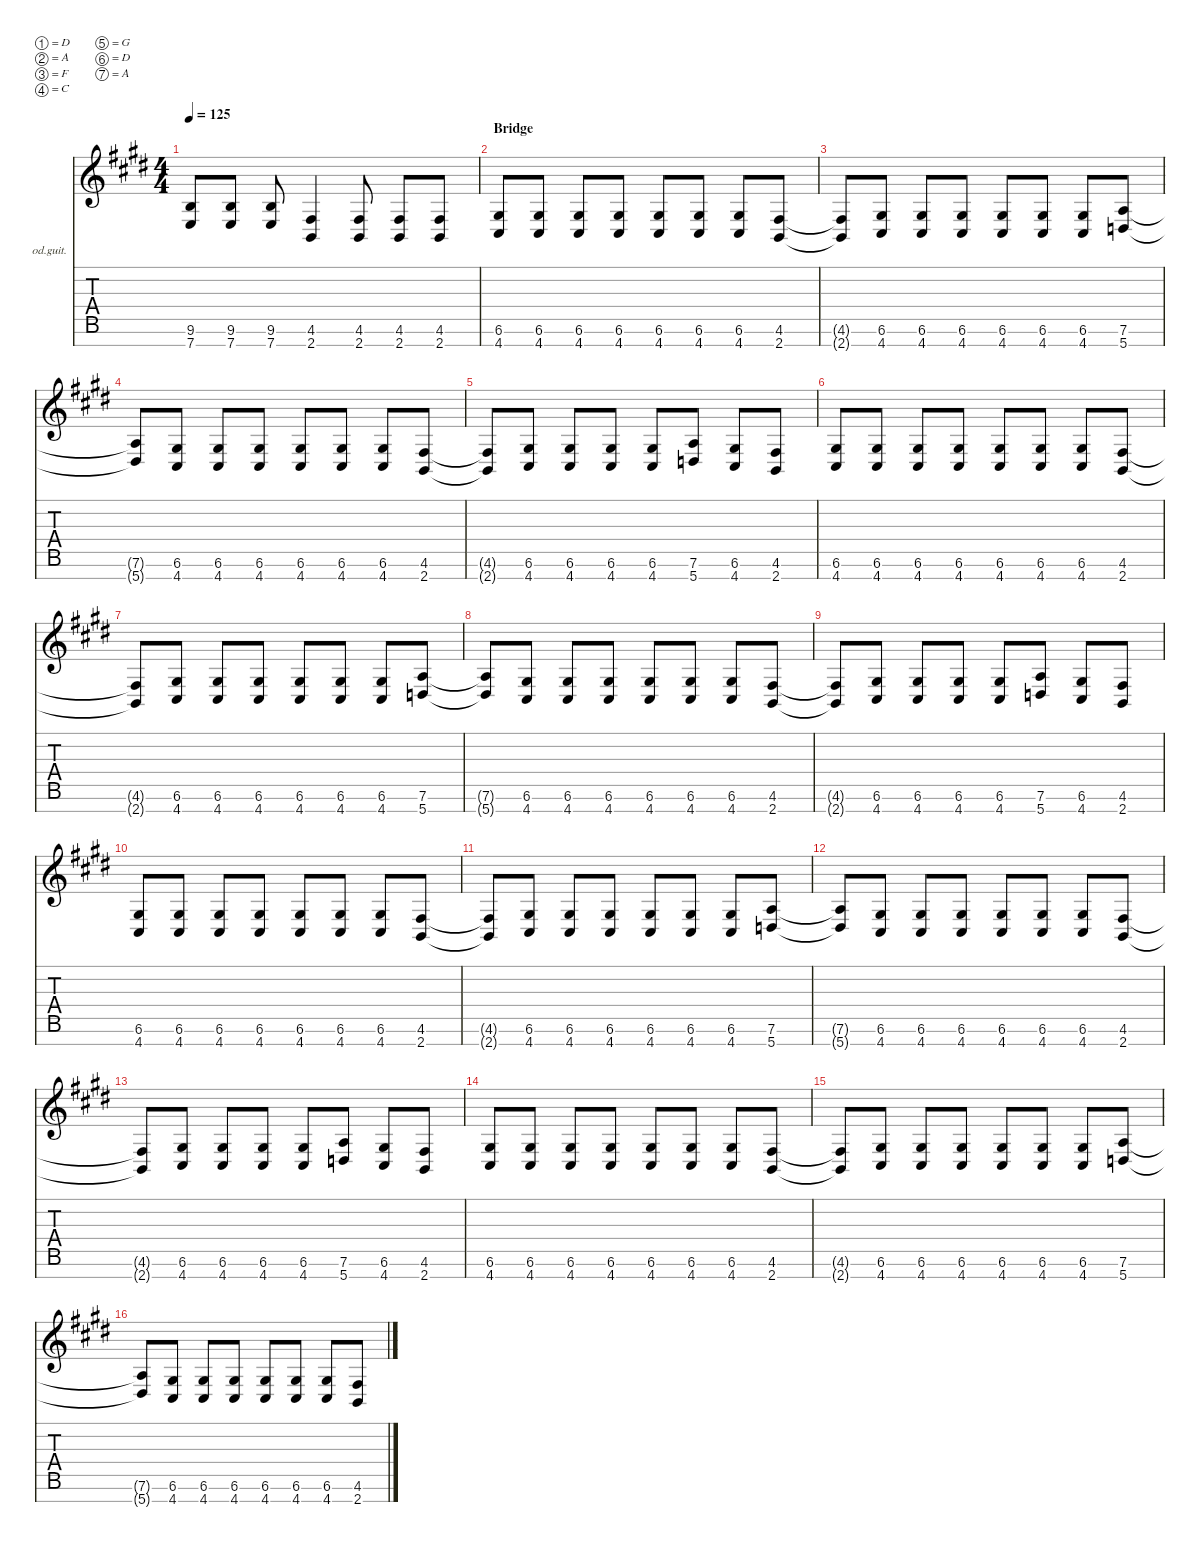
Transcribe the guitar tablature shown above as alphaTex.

\defaultSystemsLayout 4
\hideDynamics
\bracketExtendMode nobrackets
\firstSystemTrackNameOrientation horizontal
\otherSystemsTrackNameOrientation horizontal
\track ("7str" "od.guit.") {defaultSystemsLayout 4 solo instrument overdrivenguitar}
\staff {score tabs}
\tuning (D4 A3 F3 C3 G2 D2 A1)
\ts (4 4)
\scale
1.22298
\tempo 125
\accidentals auto
\clef g2
\ottava regular
\simile none
\scale
1.22298
\ks c#minor
(9.6{t acc forcenatural} 7.7{t acc forcenatural}).8{dy mf beam Up} (9.6{acc forcenatural} 7.7{acc forcenatural}).8{beam Up} (9.6{acc forcenatural} 7.7{acc forcenatural}).8{beam Up} (4.6{acc #} 2.7{acc forcenatural}).4{beam Up} (4.6{acc #} 2.7{acc forcenatural}).8{beam Up} (4.6{acc #} 2.7{acc forcenatural}).8{beam Up} (4.6{acc #} 2.7{acc forcenatural}).8{beam Up} |
\section ("" "Bridge")
\scale
0.925674
\scale
0.925674 (6.6{acc #} 4.7{acc #}).8{beam Up} (6.6{acc #} 4.7{acc #}).8{beam Up} (6.6{acc #} 4.7{acc #}).8{beam Up} (6.6{acc #} 4.7{acc #}).8{beam Up} (6.6{acc #} 4.7{acc #}).8{beam Up} (6.6{acc #} 4.7{acc #}).8{beam Up} (6.6{acc #} 4.7{acc #}).8{beam Up} (4.6{acc #} 2.7{acc forcenatural}).8{beam Up} |
\scale
0.925674
\scale
0.925674 (4.6{t acc #} 2.7{t acc forcenatural}).8{beam Up} (6.6{acc #} 4.7{acc #}).8{beam Up} (6.6{acc #} 4.7{acc #}).8{beam Up} (6.6{acc #} 4.7{acc #}).8{beam Up} (6.6{acc #} 4.7{acc #}).8{beam Up} (6.6{acc #} 4.7{acc #}).8{beam Up} (6.6{acc #} 4.7{acc #}).8{beam Up} (7.6{acc forcenatural} 5.7{acc forcenatural}).8{beam Up} |
\scale
0.925674
\scale
0.925674 (7.6{t acc forcenatural} 5.7{t acc forcenatural}).8{beam Up} (6.6{acc #} 4.7{acc #}).8{beam Up} (6.6{acc #} 4.7{acc #}).8{beam Up} (6.6{acc #} 4.7{acc #}).8{beam Up} (6.6{acc #} 4.7{acc #}).8{beam Up} (6.6{acc #} 4.7{acc #}).8{beam Up} (6.6{acc #} 4.7{acc #}).8{beam Up} (4.6{acc #} 2.7{acc forcenatural}).8{beam Up} |
\scale
1.20972
\scale
1.20972 (4.6{t acc #} 2.7{t acc forcenatural}).8{beam Up} (6.6{acc #} 4.7{acc #}).8{beam Up} (6.6{acc #} 4.7{acc #}).8{beam Up} (6.6{acc #} 4.7{acc #}).8{beam Up} (6.6{acc #} 4.7{acc #}).8{beam Up} (7.6{acc forcenatural} 5.7{acc forcenatural}).8{beam Up} (6.6{acc #} 4.7{acc #}).8{beam Up} (4.6{acc #} 2.7{acc forcenatural}).8{beam Up} |
\scale
0.930095
\scale
0.930095 (6.6{acc #} 4.7{acc #}).8{beam Up} (6.6{acc #} 4.7{acc #}).8{beam Up} (6.6{acc #} 4.7{acc #}).8{beam Up} (6.6{acc #} 4.7{acc #}).8{beam Up} (6.6{acc #} 4.7{acc #}).8{beam Up} (6.6{acc #} 4.7{acc #}).8{beam Up} (6.6{acc #} 4.7{acc #}).8{beam Up} (4.6{acc #} 2.7{acc forcenatural}).8{beam Up} |
\scale
0.930095
\scale
0.930095 (4.6{t acc #} 2.7{t acc forcenatural}).8{beam Up} (6.6{acc #} 4.7{acc #}).8{beam Up} (6.6{acc #} 4.7{acc #}).8{beam Up} (6.6{acc #} 4.7{acc #}).8{beam Up} (6.6{acc #} 4.7{acc #}).8{beam Up} (6.6{acc #} 4.7{acc #}).8{beam Up} (6.6{acc #} 4.7{acc #}).8{beam Up} (7.6{acc forcenatural} 5.7{acc forcenatural}).8{beam Up} |
\scale
0.930095
\scale
0.930095 (7.6{t acc forcenatural} 5.7{t acc forcenatural}).8{beam Up} (6.6{acc #} 4.7{acc #}).8{beam Up} (6.6{acc #} 4.7{acc #}).8{beam Up} (6.6{acc #} 4.7{acc #}).8{beam Up} (6.6{acc #} 4.7{acc #}).8{beam Up} (6.6{acc #} 4.7{acc #}).8{beam Up} (6.6{acc #} 4.7{acc #}).8{beam Up} (4.6{acc #} 2.7{acc forcenatural}).8{beam Up} |
\scale
1.20972
\scale
1.20972 (4.6{t acc #} 2.7{t acc forcenatural}).8{beam Up} (6.6{acc #} 4.7{acc #}).8{beam Up} (6.6{acc #} 4.7{acc #}).8{beam Up} (6.6{acc #} 4.7{acc #}).8{beam Up} (6.6{acc #} 4.7{acc #}).8{beam Up} (7.6{acc forcenatural} 5.7{acc forcenatural}).8{beam Up} (6.6{acc #} 4.7{acc #}).8{beam Up} (4.6{acc #} 2.7{acc forcenatural}).8{beam Up} |
\scale
0.930095
\scale
0.930095 (6.6{acc #} 4.7{acc #}).8{beam Up} (6.6{acc #} 4.7{acc #}).8{beam Up} (6.6{acc #} 4.7{acc #}).8{beam Up} (6.6{acc #} 4.7{acc #}).8{beam Up} (6.6{acc #} 4.7{acc #}).8{beam Up} (6.6{acc #} 4.7{acc #}).8{beam Up} (6.6{acc #} 4.7{acc #}).8{beam Up} (4.6{acc #} 2.7{acc forcenatural}).8{beam Up} |
\scale
0.930095
\scale
0.930095 (4.6{t acc #} 2.7{t acc forcenatural}).8{beam Up} (6.6{acc #} 4.7{acc #}).8{beam Up} (6.6{acc #} 4.7{acc #}).8{beam Up} (6.6{acc #} 4.7{acc #}).8{beam Up} (6.6{acc #} 4.7{acc #}).8{beam Up} (6.6{acc #} 4.7{acc #}).8{beam Up} (6.6{acc #} 4.7{acc #}).8{beam Up} (7.6{acc forcenatural} 5.7{acc forcenatural}).8{beam Up} |
\scale
0.930095
\scale
0.930095 (7.6{t acc forcenatural} 5.7{t acc forcenatural}).8{beam Up} (6.6{acc #} 4.7{acc #}).8{beam Up} (6.6{acc #} 4.7{acc #}).8{beam Up} (6.6{acc #} 4.7{acc #}).8{beam Up} (6.6{acc #} 4.7{acc #}).8{beam Up} (6.6{acc #} 4.7{acc #}).8{beam Up} (6.6{acc #} 4.7{acc #}).8{beam Up} (4.6{acc #} 2.7{acc forcenatural}).8{beam Up} |
\scale
1.20972
\scale
1.20972 (4.6{t acc #} 2.7{t acc forcenatural}).8{beam Up} (6.6{acc #} 4.7{acc #}).8{beam Up} (6.6{acc #} 4.7{acc #}).8{beam Up} (6.6{acc #} 4.7{acc #}).8{beam Up} (6.6{acc #} 4.7{acc #}).8{beam Up} (7.6{acc forcenatural} 5.7{acc forcenatural}).8{beam Up} (6.6{acc #} 4.7{acc #}).8{beam Up} (4.6{acc #} 2.7{acc forcenatural}).8{beam Up} |
\scale
0.930095
\scale
0.930095 (6.6{acc #} 4.7{acc #}).8{beam Up} (6.6{acc #} 4.7{acc #}).8{beam Up} (6.6{acc #} 4.7{acc #}).8{beam Up} (6.6{acc #} 4.7{acc #}).8{beam Up} (6.6{acc #} 4.7{acc #}).8{beam Up} (6.6{acc #} 4.7{acc #}).8{beam Up} (6.6{acc #} 4.7{acc #}).8{beam Up} (4.6{acc #} 2.7{acc forcenatural}).8{beam Up} |
\scale
0.930095
\scale
0.930095 (4.6{t acc #} 2.7{t acc forcenatural}).8{beam Up} (6.6{acc #} 4.7{acc #}).8{beam Up} (6.6{acc #} 4.7{acc #}).8{beam Up} (6.6{acc #} 4.7{acc #}).8{beam Up} (6.6{acc #} 4.7{acc #}).8{beam Up} (6.6{acc #} 4.7{acc #}).8{beam Up} (6.6{acc #} 4.7{acc #}).8{beam Up} (7.6{acc forcenatural} 5.7{acc forcenatural}).8{beam Up} |
\scale
0.930095
\scale
0.930095 (7.6{t acc forcenatural} 5.7{t acc forcenatural}).8{beam Up} (6.6{acc #} 4.7{acc #}).8{beam Up} (6.6{acc #} 4.7{acc #}).8{beam Up} (6.6{acc #} 4.7{acc #}).8{beam Up} (6.6{acc #} 4.7{acc #}).8{beam Up} (6.6{acc #} 4.7{acc #}).8{beam Up} (6.6{acc #} 4.7{acc #}).8{beam Up} (4.6{acc #} 2.7{acc forcenatural}).8{beam Up}
